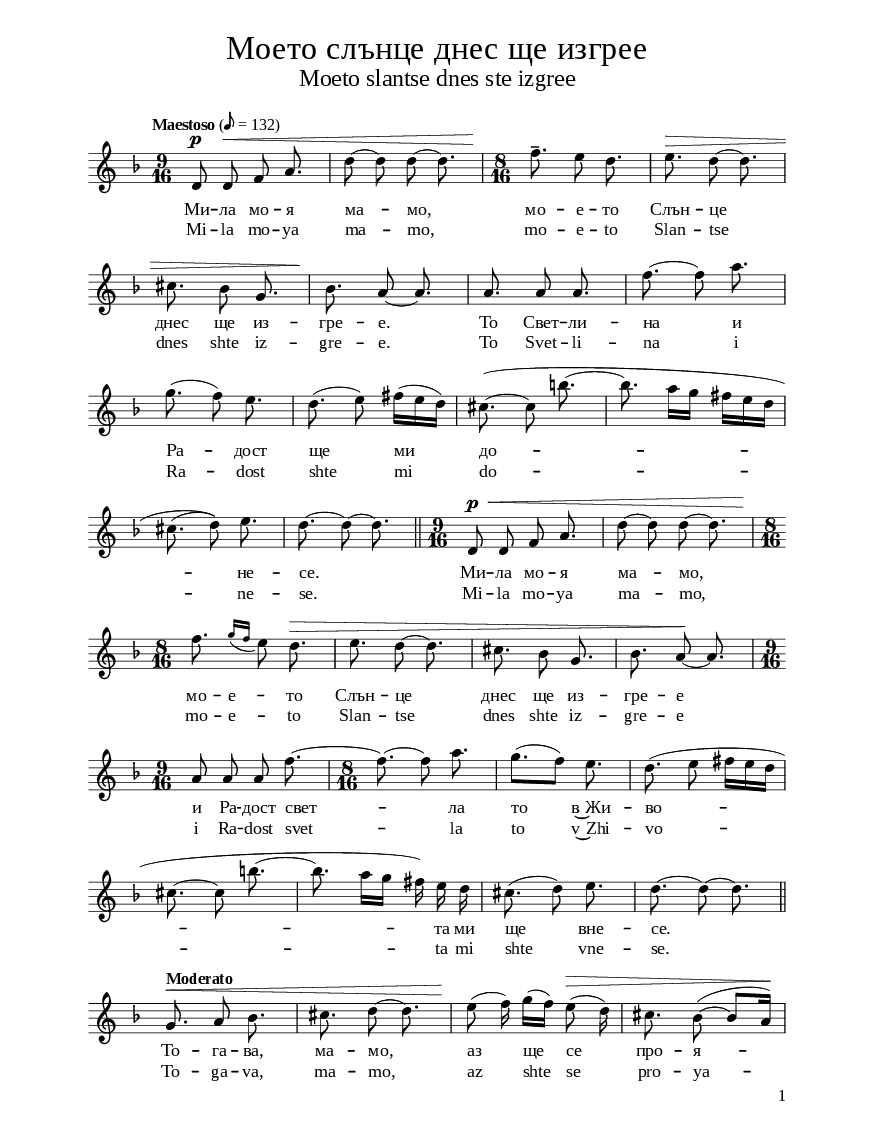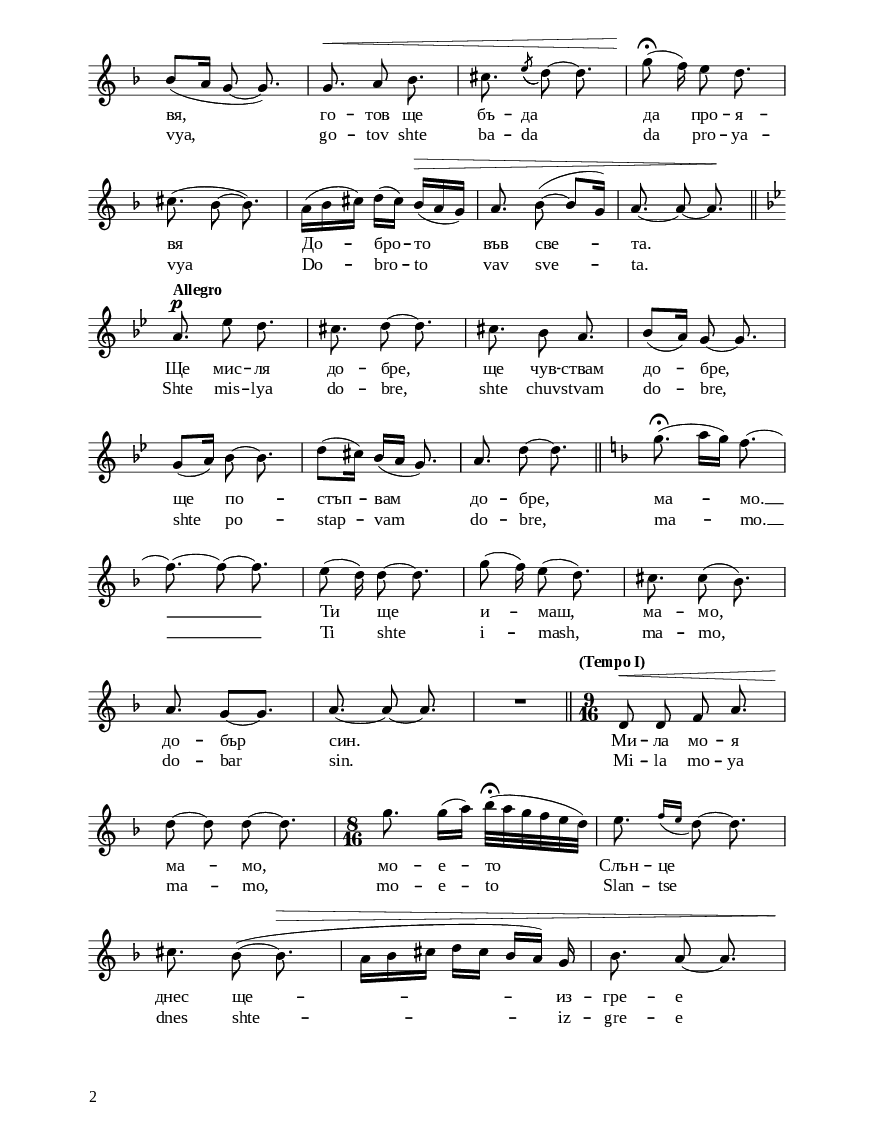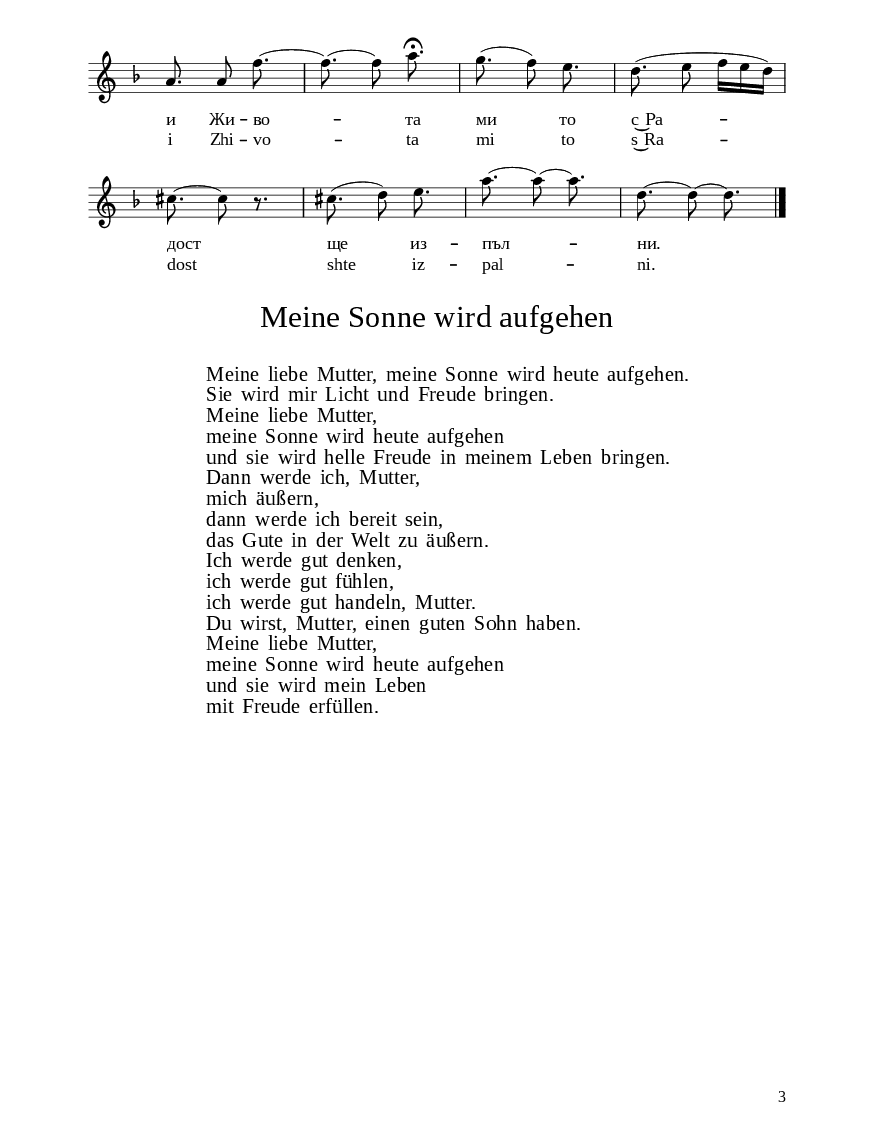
\version "2.24.1"

% include paper part and global functions
\include "include/globals.ily"

\bookpart {
  \label #'ref212
  \tocItem \markup "Моето слънце днес ще изгрее – Moeto slantse dnes ste izgree "
  \include "include/bookpart-paper.ily"
  \score {
    \include "include/score-layout.ily"

    \new Voice \absolute {
      \clef treble
      \key d \minor
      \time 9/16
      \tempoFunc "Maestoso" 8 "132"
      \autoBeamOff

      d'8 ^\p  d'8 ^\<  f'8  a'8. | % 2
      d''8 ~   d''8  d''8 ~  d''8.
      | % 3
      \time 8/16  | % 3
      f''8. -- ^\!  e''8  d''8. | % 4
      e''8. ^\>  d''8 ~  d''8. \break | % 5
      cis''8.  bes'8  g'8. | % 6
      bes'8. ^\!  a'8 ~   a'8. | % 7
      a'8.  a'8  a'8. | % 8
      f''8. ~   f''8  a''8. \break | % 9
      g''8. (   f''8 ) e''8. |
      d''8. (   e''8 )   fis''16 ( [
      e''16  d''16 ) ] | % 11
      cis''8. \=1( ~   cis''8  b''8. ~  | % 12
      b''8.  a''16 [  g''16 ]  fis''16
      [  e''16  d''16 ] \break | % 13
      cis''8. (   d''8 ) \=1)   e''8. | % 14
      d''8. ~   d''8 ~  d''8. \bar "||"
      \time 9/16  | % 15
      d'8 ^\p ^\<  d'8  f'8  a'8. | % 16
      d''8 ~   d''8  d''8 ~  d''8.
      \break | % 17
      \time 8/16  | % 17
      f''8. ^\! \acciaccatura {  g''16 [  f''16 ] }
      e''8 d''8. ^\> | % 18
      e''8.  d''8 ~   d''8.  | % 19
      cis''8.  bes'8  g'8. |
      bes'8.  a'8 ~  ^\!  a'8.  \break | % 21
      \time 9/16  | % 21
      a'8  a'8  a'8   f''8. ~  | % 22
      \time 8/16  | % 22
      f''8. ~   f''8   a''8. | % 23
      g''8. ( [  f''8 ) ]  e''8. | % 24
      d''8. (   e''8   fis''16 [
      e''16  d''16 ] \break | % 25
      cis''8. ~   cis''8  b''8. ~  | % 26
      b''8.  a''16   [g''16 ] fis''16 )
      e''16  d''16 | % 27
      cis''8. (   d''8 )  e''8.  | % 28
      d''8. ~   d''8 ~  d''8.  \bar "||"
      \break | % 29
      \tempo "Moderato" g'8.^\<  a'8
      bes'8. |
      cis''8.  d''8 ~   d''8.  | % 31
      e''8 (  ^\!  f''16 )   g''16 (
      [f''16] )  e''8 ( ^\>  d''16 )  | % 32
      cis''8.   bes'8 ( ~   bes'8 [  a'16
      ) ] ^\! \break | % 33
      bes'8 (    [a'16]   g'8 ~  g'8. )  | % 34
      g'8. ^\<  a'8  bes'8. | % 35
      cis''8. \acciaccatura {  e''8 ( }  d''8 )
      ~  d''8. | % 36
      g''8 ( ^\fermata  _\!  f''16 )   e''8
      d''8.  | % 37
      cis''8. (   bes'8 ~  bes'8. )  | % 38
      a'16 ( [  bes'16  cis''16 ) ]
      d''16 ( [  cis''16 ) ]  bes'16 ( [ ^\>  a'16
      g'16 ) ] | % 39
      a'8.  bes'8 ( ~  bes'8 [  g'16 ) ] |

      a'8. ~   a'8 ~  a'8.  ^\! \bar "||"
      \break | % 41
      \key bes \major | % 41
      \tempo "Allegro" a'8. ^\p  es''8
      d''8. | % 42
      cis''8.  d''8 ~   d''8.  | % 43
      cis''8.  bes'8  a'8. | % 44
      bes'8 ( [  a'16 )  ] g'8 ~  g'8.  \break
      | % 45
      g'8 ( [  a'16 )  ] bes'8 ~  bes'8.  | % 46
      d''8 ( [  cis''16 ) ]  bes'16 ( [
      a'16 ] g'8. )  | % 47
      a'8.  d''8 ~   d''8.  \bar "||"
      \key f \major | % 48
      g''8. ( ^\fermata  a''16 [  g''16 )
      ] f''8. ~ \break | % 49
      f''8. ~   f''8 ~  f''8.  |
      e''8 (   d''16 )  d''8 ~  d''8.
      | % 51
      g''8 (  f''16 )  e''8 (  d''8.
      )  | % 52
      cis''8.   cis''8 (  bes'8. )  \break | % 53
      a'8.  g'8 ~ [  g'8. ] | % 54
      a'8. ~   a'8 ~  a'8.  | % 55
      R2 \bar "||"
      \time 9/16  | % 56
      \tempo "(Tempo I)"
      d'8 ^\<  d'8  f'8  a'8. \break | % 57
      d''8 ~  ^\!  d''8  d''8 ~  d''8.
      | % 58
      \time 8/16  | % 58
      g''8.  g''16 ( [  a''16 ) ]
      bes''32 ( ^\fermata [  a''32  g''32  f''32
      e''32  d''32 ) ] | % 59
      e''8. \acciaccatura {  f''16 [  e''16 ] }
      d''8 ~  d''8. \break |
      cis''8.  bes'8 ( ~   bes'8.  ^\> | % 61
      a'16 [  bes'16  cis''16 ]  d''16
      [  cis''16 ]  bes'16 [  a'16 )  ] g'16
      | % 62
      bes'8.  a'8 ~   a'8. \pageBreak | % 63
      a'8. ^\!  a'8  f''8. ~ | % 64
      f''8. ~   f''8  a''8. ^\fermata  | % 65
      g''8. (   f''8 )   e''8. | % 66
      d''8. (   e''8   f''16 [  e''16
      d''16 ) ] \break | % 67
      cis''8. ~   cis''8  r8. | % 68
      cis''8. (   d''8 )   e''8. | % 69
      a''8. ~  a''8 ~  a''8. |

      d''8. ~  d''8 ~  d''8.  \bar "|."
    }

    \addlyrics {
      Ми -- ла мо -- я ма -- мо,
      мо -- е -- то Слън -- це  днес
      ще из -- гре -- е.  То Свет --
      ли -- на  и Ра -- дост ще
      ми   до  -- не -- се.
      Ми -- ла мо -- я ма -- мо,
      мо --  е -- то Слън -- це
      днес ще из -- гре -- е  и
      Ра -- дост свет --  ла то
      в~Жи -- во  --
      та ми ще
      вне -- се.   То -- га -- ва, ма
      -- мо,  аз  ще  се  про
      -- я --  вя,   го --
      тов ще бъ -- да да  про
      -- я -- вя  До --  бро
      -- то   във све --
      та. Ще мис -- ля до --
      бре,  ще чув -- ствам до --
      бре,  ще  по -- стъп --
      вам   до -- бре,  ма --
      мо.  __   Ти  ще
      и -- маш,  ма -- мо,  до --
      бър  син.   Ми -- ла мо --
      я ма  -- мо,  мо -- е -- то
      Слън --  це
      днес ще  --
      из -- гре -- е  и Жи
      -- во --  та ми  то с~Ра
      --    дост  ще  из
      -- пъл --  ни.
    }
    \addlyrics {
      Mi -- la mo -- ya ma -- mo,
      mo -- e -- to Slan -- tse  dnes
      shte iz -- gre -- e.  To Svet --
      li -- na  i Ra -- dost shte
      mi   do  --
      ne -- se.
      Mi -- la mo -- ya ma -- mo,
      mo --  e -- to Slan -- tse
      dnes shte iz -- gre -- e  i
      Ra -- dost svet --  la to
      v~Zhi -- vo  --
      ta mi shte
      vne -- se.   To -- ga -- va, ma
      -- mo,  az  shte  se  pro
      -- ya --  vya,  go --
      tov shte ba --   da  da pro
      -- ya -- vya Do --  bro
      -- to   vav sve --
      ta. Shte mis -- lya do --
      bre,  shte chuv -- stvam do --
      bre,  shte  po -- stap --
      vam   do -- bre,  ma --
      mo.  __   Ti  shte
      i -- mash,  ma -- mo,  do --
      bar  sin.   Mi -- la mo --
      ya ma  -- mo,  mo -- e -- to
      Slan --  tse
      dnes shte  --
      iz -- gre -- e  i Zhi
      -- vo --  ta mi  to s~Ra
      --    dost  shte  iz
      -- pal --  ni.
    }

    \header {
      title = \titleFunc "Моето слънце днес ще изгрее" "Moeto slantse dnes ste izgree"
    }

    \midi{}

  } % score



  % include foreign translation(s) of the song
  \version "2.20.0"

\markup \fill-line { \fontsize #6 "Meine Sonne wird aufgehen" }
\markup \null
\markup \null
\markup \fontsize #+2.5 {
  \hspace #10
  \override #'(baseline-skip . 2)

  \column {
    \line { " " }

\line { " "Meine liebe Mutter, meine Sonne wird heute aufgehen. }

\line { " "Sie wird mir Licht und Freude bringen.}

\line { " "Meine liebe Mutter,}

\line { " "meine Sonne wird heute aufgehen}

\line { " "und sie wird helle Freude in meinem Leben bringen.}

\line { " "Dann werde ich, Mutter,}

\line { " "mich äußern,}

\line { " "dann werde ich bereit sein,}

\line { " "das Gute in der Welt zu äußern. }

\line { " "Ich werde gut denken,}

\line { " "ich werde gut fühlen,}

\line { " "ich werde gut handeln, Mutter.}

\line { " "Du wirst, Mutter, einen guten Sohn haben.}

\line { " "Meine liebe Mutter,}

\line { " "meine Sonne wird heute aufgehen }

\line { " "und sie wird mein Leben }

\line { " "mit Freude erfüllen. }

  }
}


} % bookpart

% Più mosso
%
